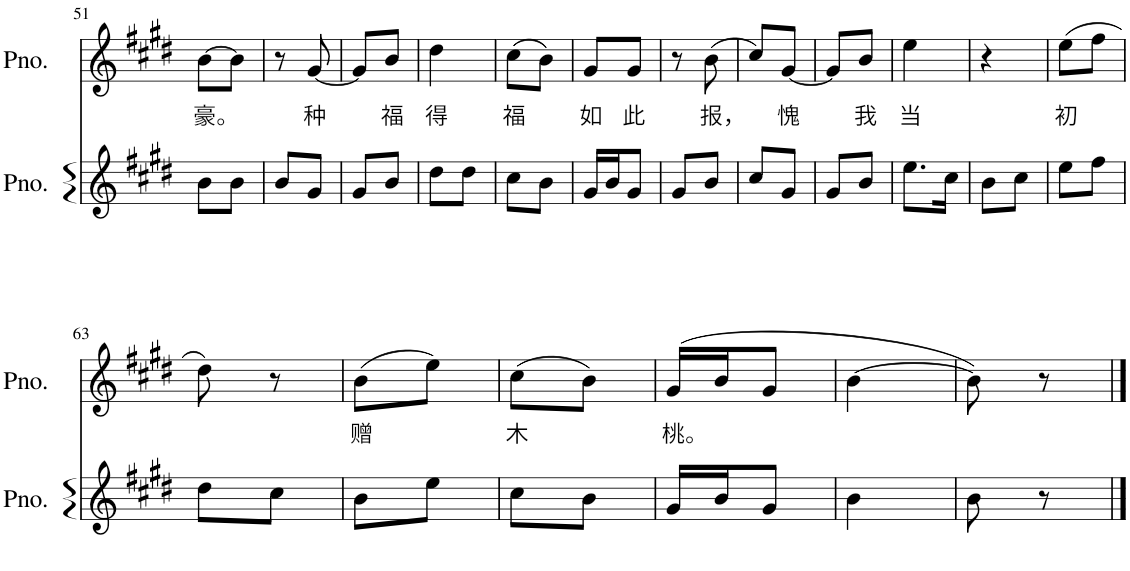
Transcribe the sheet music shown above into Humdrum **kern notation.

**kern	**kern	**text
*part2	*part1	*part1
*staff2	*staff1	*staff1
*I"Piano	*I"Piano	*
*I'Pno.	*I'Pno.	*
!!LO:PB:g=z
*clefG2	*clefG2	*
*k[f#c#g#d#]	*k[f#c#g#d#]	*
*M1/4	*M1/4	*
=51	=51	=51
!	!	!LO:LY:b
8b\L	[8b\L	豪。
8b\J	8b\J]	.
=52	=52	=52
8b/L	8r	.
!	!	!LO:LY:b
8g#/J	[8g#/	种
=53	=53	=53
8g#/L	8g#/L]	.
!	!	!LO:LY:b
8b/J	8b/J	福
=54	=54	=54
!	!	!LO:LY:b
8dd#\L	4dd#\	得
8dd#\J	.	.
=55	=55	=55
!	!	!LO:LY:b
8cc#\L	(8cc#\L	福
8b\J	8b\J)	.
=56	=56	=56
!	!	!LO:LY:b
16g#/LL	8g#/L	如
16b/J	.	.
!	!	!LO:LY:b
8g#/J	8g#/J	此
=57	=57	=57
8g#/L	8r	.
!	!	!LO:LY:b
8b/J	(8b\	报，
=58	=58	=58
8cc#/L	8cc#/L)	.
!	!	!LO:LY:b
8g#/J	[8g#/J	愧
=59	=59	=59
8g#/L	8g#/L]	.
!	!	!LO:LY:b
8b/J	8b/J	我
=60	=60	=60
!	!	!LO:LY:b
8.ee\L	4ee\	当
16cc#\Jk	.	.
=61	=61	=61
8b\L	4r	.
8cc#\J	.	.
=62	=62	=62
!	!	!LO:LY:b
8ee\L	(8ee\L	初
8ff#\J	8ff#\J	.
!!LO:LB:g=z
=63	=63	=63
8dd#\L	8dd#\)	.
8cc#\J	8r	.
=64	=64	=64
!	!	!LO:LY:b
8b\L	(8b\L	赠
8ee\J	8ee\J)	.
=65	=65	=65
!	!	!LO:LY:b
8cc#\L	(8cc#\L	木
8b\J	8b\J)	.
=66	=66	=66
!	!	!LO:LY:b
16g#/LL	(16g#/LL	桃。
16b/J	16b/J	.
8g#/J	8g#/J	.
=67	=67	=67
4b\	[4b\	.
=68	=68	=68
8b\	8b\])	.
8r	8r	.
==	==	==
*-	*-	*-
